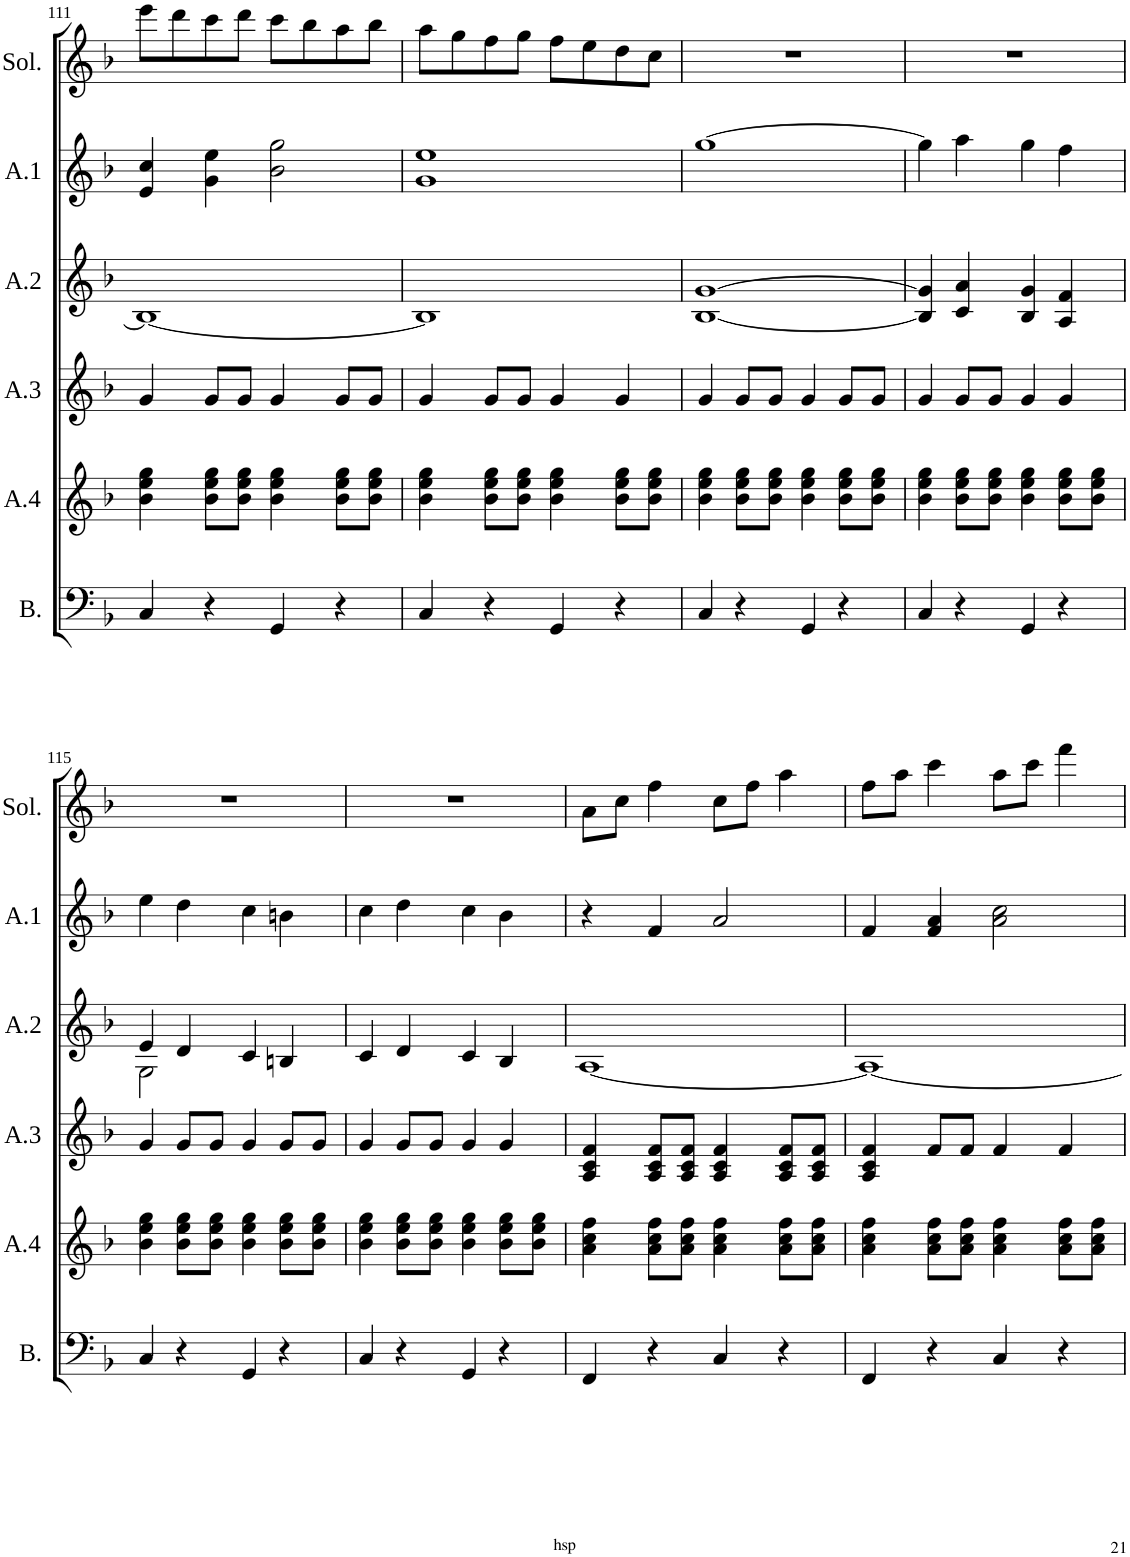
**kern	**kern	**kern	**kern	**kern	**kern
*part6	*part5	*part4	*part3	*part2	*part1
*staff6	*staff5	*staff4	*staff3	*staff2	*staff1
*I"Bass	*I"Akk. 4	*I"Akk. 3	*I"Akk. 2	*I"Akk. 1	*I"Solo
*I'B.	*I'A.4	*I'A.3	*I'A.2	*I'A.1	*I'Sol.
!!LO:PB:g=z
*clefF4	*clefG2	*clefG2	*clefG2	*clefG2	*clefG2
*k[b-]	*k[b-]	*k[b-]	*k[b-]	*k[b-]	*k[b-]
*M4/4	*M4/4	*M4/4	*M4/4	*M4/4	*M4/4
*met(c|)	*met(c|)	*met(c|)	*met(c|)	*met(c|)	*met(c|)
=111	=111	=111	=111	=111	=111
4C/	4b-\ 4ee\ 4gg\	4g/	1B-_	4e/ 4cc/	8eee\L
.	.	.	.	.	8ddd\
4r	8b-\ 8ee\ 8gg\L	8g/L	.	4g\ 4ee\	8ccc\
.	8b-\ 8ee\ 8gg\J	8g/J	.	.	8ddd\J
4GG/	4b-\ 4ee\ 4gg\	4g/	.	2b-\ 2gg\	8ccc\L
.	.	.	.	.	8bb-\
4r	8b-\ 8ee\ 8gg\L	8g/L	.	.	8aa\
.	8b-\ 8ee\ 8gg\J	8g/J	.	.	8bb-\J
=112	=112	=112	=112	=112	=112
4C/	4b-\ 4ee\ 4gg\	4g/	1B-]	1g 1ee	8aa\L
.	.	.	.	.	8gg\
4r	8b-\ 8ee\ 8gg\L	8g/L	.	.	8ff\
.	8b-\ 8ee\ 8gg\J	8g/J	.	.	8gg\J
4GG/	4b-\ 4ee\ 4gg\	4g/	.	.	8ff\L
.	.	.	.	.	8ee\
4r	8b-\ 8ee\ 8gg\L	4g/	.	.	8dd\
.	8b-\ 8ee\ 8gg\J	.	.	.	8cc\J
=113	=113	=113	=113	=113	=113
4C/	4b-\ 4ee\ 4gg\	4g/	[1B- [1g	[1gg	1r
4r	8b-\ 8ee\ 8gg\L	8g/L	.	.	.
.	8b-\ 8ee\ 8gg\J	8g/J	.	.	.
4GG/	4b-\ 4ee\ 4gg\	4g/	.	.	.
4r	8b-\ 8ee\ 8gg\L	8g/L	.	.	.
.	8b-\ 8ee\ 8gg\J	8g/J	.	.	.
=114	=114	=114	=114	=114	=114
4C/	4b-\ 4ee\ 4gg\	4g/	4B-/] 4g/]	4gg\]	1r
4r	8b-\ 8ee\ 8gg\L	8g/L	4c/ 4a/	4aa\	.
.	8b-\ 8ee\ 8gg\J	8g/J	.	.	.
4GG/	4b-\ 4ee\ 4gg\	4g/	4B-/ 4g/	4gg\	.
4r	8b-\ 8ee\ 8gg\L	4g/	4A/ 4f/	4ff\	.
.	8b-\ 8ee\ 8gg\J	.	.	.	.
!!LO:LB:g=z
=115	=115	=115	=115	=115	=115
*	*	*	*^	*	*
4C/	4b-\ 4ee\ 4gg\	4g/	4e/	2G\	4ee\	1r
4r	8b-\ 8ee\ 8gg\L	8g/L	4d/	.	4dd\	.
.	8b-\ 8ee\ 8gg\J	8g/J	.	.	.	.
4GG/	4b-\ 4ee\ 4gg\	4g/	4c/	2ryy	4cc\	.
4r	8b-\ 8ee\ 8gg\L	8g/L	4Bn/	.	4bn\	.
.	8b-\ 8ee\ 8gg\J	8g/J	.	.	.	.
*	*	*	*v	*v	*	*
=116	=116	=116	=116	=116	=116
4C/	4b-\ 4ee\ 4gg\	4g/	4c/	4cc\	1r
4r	8b-\ 8ee\ 8gg\L	8g/L	4d/	4dd\	.
.	8b-\ 8ee\ 8gg\J	8g/J	.	.	.
4GG/	4b-\ 4ee\ 4gg\	4g/	4c/	4cc\	.
4r	8b-\ 8ee\ 8gg\L	4g/	4B-/	4b-\	.
.	8b-\ 8ee\ 8gg\J	.	.	.	.
=117	=117	=117	=117	=117	=117
4FF/	4a\ 4cc\ 4ff\	4A/ 4c/ 4f/	[1A	4r	8a\L
.	.	.	.	.	8cc\J
4r	8a\ 8cc\ 8ff\L	8A/ 8c/ 8f/L	.	4f/	4ff\
.	8a\ 8cc\ 8ff\J	8A/ 8c/ 8f/J	.	.	.
4C/	4a\ 4cc\ 4ff\	4A/ 4c/ 4f/	.	2a/	8cc\L
.	.	.	.	.	8ff\J
4r	8a\ 8cc\ 8ff\L	8A/ 8c/ 8f/L	.	.	4aa\
.	8a\ 8cc\ 8ff\J	8A/ 8c/ 8f/J	.	.	.
=118	=118	=118	=118	=118	=118
4FF/	4a\ 4cc\ 4ff\	4A/ 4c/ 4f/	1A_	4f/	8ff\L
.	.	.	.	.	8aa\J
4r	8a\ 8cc\ 8ff\L	8f/L	.	4f/ 4a/	4ccc\
.	8a\ 8cc\ 8ff\J	8f/J	.	.	.
4C/	4a\ 4cc\ 4ff\	4f/	.	2a\ 2cc\	8aa\L
.	.	.	.	.	8ccc\J
4r	8a\ 8cc\ 8ff\L	4f/	.	.	4fff\
.	8a\ 8cc\ 8ff\J	.	.	.	.
=	=	=	=	=	=
*-	*-	*-	*-	*-	*-
